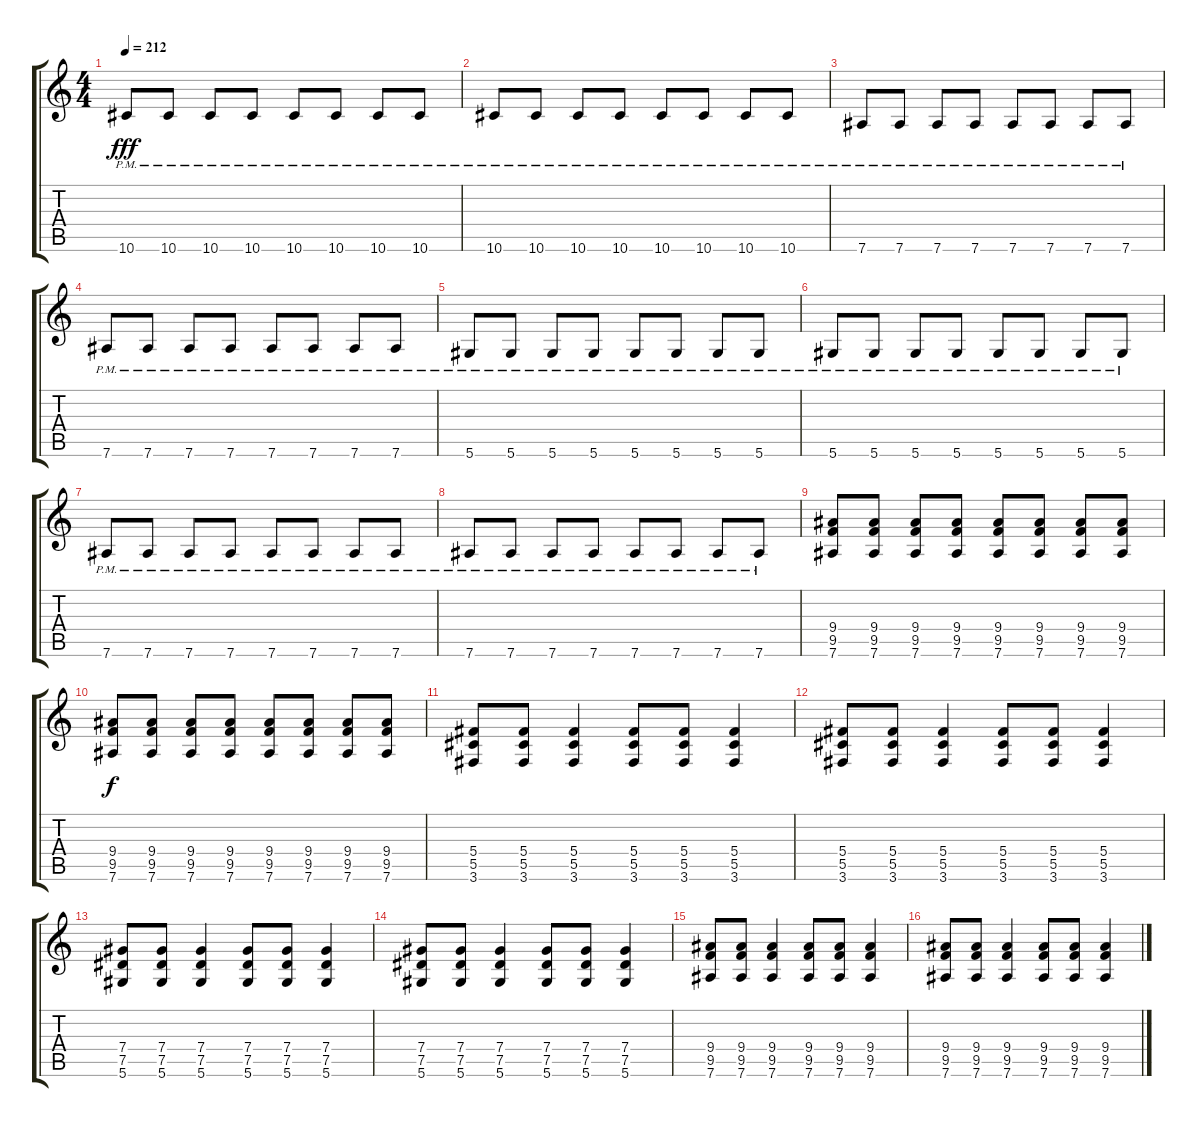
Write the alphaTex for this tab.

\track "" {instrument distortionguitar}
\staff {score tabs}
\tuning (Eb4 Bb3 Gb3 Db3 Ab2 Eb2) {hide}
\ts (4 4)
\tempo 212
\clef g2
\ks c
10.6{pm}.8{dy fff} 10.6{pm}.8 10.6{pm}.8 10.6{pm}.8 10.6{pm}.8 10.6{pm}.8 10.6{pm}.8 10.6{pm}.8 |
10.6{pm}.8 10.6{pm}.8 10.6{pm}.8 10.6{pm}.8 10.6{pm}.8 10.6{pm}.8 10.6{pm}.8 10.6{pm}.8 |
7.6{pm}.8 7.6{pm}.8 7.6{pm}.8 7.6{pm}.8 7.6{pm}.8 7.6{pm}.8 7.6{pm}.8 7.6{pm}.8 |
7.6{pm}.8 7.6{pm}.8 7.6{pm}.8 7.6{pm}.8 7.6{pm}.8 7.6{pm}.8 7.6{pm}.8 7.6{pm}.8 |
5.6{pm}.8 5.6{pm}.8 5.6{pm}.8 5.6{pm}.8 5.6{pm}.8 5.6{pm}.8 5.6{pm}.8 5.6{pm}.8 |
5.6{pm}.8 5.6{pm}.8 5.6{pm}.8 5.6{pm}.8 5.6{pm}.8 5.6{pm}.8 5.6{pm}.8 5.6{pm}.8 |
7.6{pm}.8 7.6{pm}.8 7.6{pm}.8 7.6{pm}.8 7.6{pm}.8 7.6{pm}.8 7.6{pm}.8 7.6{pm}.8 |
7.6{pm}.8 7.6{pm}.8 7.6{pm}.8 7.6{pm}.8 7.6{pm}.8 7.6{pm}.8 7.6{pm}.8 7.6{pm}.8 |
(9.4 9.5 7.6).8 (9.4 9.5 7.6).8 (9.4 9.5 7.6).8 (9.4 9.5 7.6).8 (9.4 9.5 7.6).8 (9.4 9.5 7.6).8 (9.4 9.5 7.6).8 (9.4 9.5 7.6).8 |
(9.4 9.5 7.6).8{dy f} (9.4 9.5 7.6).8 (9.4 9.5 7.6).8 (9.4 9.5 7.6).8 (9.4 9.5 7.6).8 (9.4 9.5 7.6).8 (9.4 9.5 7.6).8 (9.4 9.5 7.6).8 |
(5.4 5.5 3.6).8 (5.4 5.5 3.6).8 (5.4 5.5 3.6).4 (5.4 5.5 3.6).8 (5.4 5.5 3.6).8 (5.4 5.5 3.6).4 |
(5.4 5.5 3.6).8 (5.4 5.5 3.6).8 (5.4 5.5 3.6).4 (5.4 5.5 3.6).8 (5.4 5.5 3.6).8 (5.4 5.5 3.6).4 |
(7.4 7.5 5.6).8 (7.4 7.5 5.6).8 (7.4 7.5 5.6).4 (7.4 7.5 5.6).8 (7.4 7.5 5.6).8 (7.4 7.5 5.6).4 |
(7.4 7.5 5.6).8 (7.4 7.5 5.6).8 (7.4 7.5 5.6).4 (7.4 7.5 5.6).8 (7.4 7.5 5.6).8 (7.4 7.5 5.6).4 |
(9.4 9.5 7.6).8 (9.4 9.5 7.6).8 (9.4 9.5 7.6).4 (9.4 9.5 7.6).8 (9.4 9.5 7.6).8 (9.4 9.5 7.6).4 |
(9.4 9.5 7.6).8 (9.4 9.5 7.6).8 (9.4 9.5 7.6).4 (9.4 9.5 7.6).8 (9.4 9.5 7.6).8 (9.4 9.5 7.6).4
